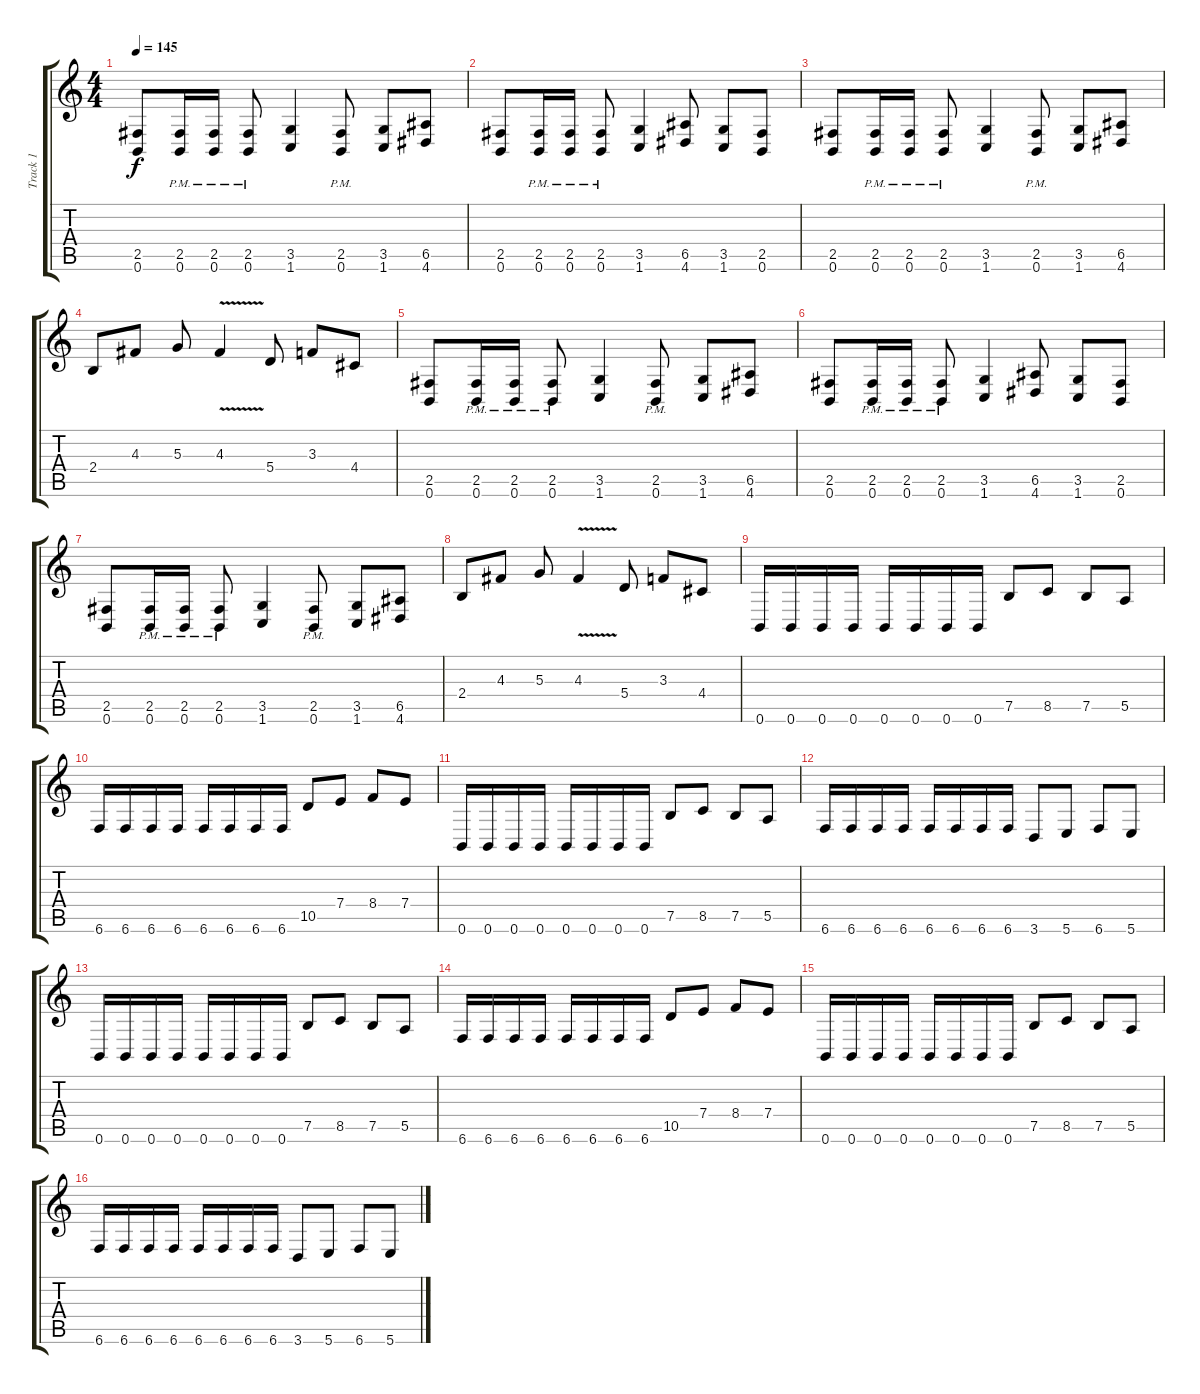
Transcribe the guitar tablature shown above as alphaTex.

\track ("Track 1" "Track 1") {instrument distortionguitar}
\staff {score tabs}
\tuning (B3 Gb3 D3 A2 E2 B1) {hide}
\ts (4 4)
\tempo 145
\clef g2
\ks c
(2.5 0.6).8{dy f instrument distortionguitar} (2.5{pm} 0.6{pm}).16 (2.5{pm} 0.6{pm}).16 (2.5{pm} 0.6{pm}).8 (3.5 1.6).4 (2.5{pm} 0.6{pm}).8 (3.5 1.6).8 (6.5 4.6).8 |
(2.5 0.6).8 (2.5 0.6{pm}).16 (2.5 0.6{pm}).16 (2.5{pm} 0.6{pm}).8 (3.5 1.6).4 (6.5 4.6).8 (3.5 1.6).8 (2.5 0.6).8 |
(2.5 0.6).8 (2.5{pm} 0.6{pm}).16 (2.5{pm} 0.6{pm}).16 (2.5{pm} 0.6{pm}).8 (3.5 1.6).4 (2.5{pm} 0.6{pm}).8 (3.5 1.6).8 (6.5 4.6).8 |
2.4.8 4.3.8 5.3.8 4.3{v}.4 5.4.8 3.3.8 4.4.8 |
(2.5 0.6).8 (2.5{pm} 0.6{pm}).16 (2.5{pm} 0.6{pm}).16 (2.5{pm} 0.6{pm}).8 (3.5 1.6).4 (2.5{pm} 0.6{pm}).8 (3.5 1.6).8 (6.5 4.6).8 |
(2.5 0.6).8 (2.5 0.6{pm}).16 (2.5 0.6{pm}).16 (2.5{pm} 0.6{pm}).8 (3.5 1.6).4 (6.5 4.6).8 (3.5 1.6).8 (2.5 0.6).8 |
(2.5 0.6).8 (2.5{pm} 0.6{pm}).16 (2.5{pm} 0.6{pm}).16 (2.5{pm} 0.6{pm}).8 (3.5 1.6).4 (2.5{pm} 0.6{pm}).8 (3.5 1.6).8 (6.5 4.6).8 |
2.4.8 4.3.8 5.3.8 4.3{v}.4 5.4.8 3.3.8 4.4.8 |
0.6.16 0.6.16 0.6.16 0.6.16 0.6.16 0.6.16 0.6.16 0.6.16 7.5.8 8.5.8 7.5.8 5.5.8 |
6.6.16 6.6.16 6.6.16 6.6.16 6.6.16 6.6.16 6.6.16 6.6.16 10.5.8 7.4.8 8.4.8 7.4.8 |
0.6.16 0.6.16 0.6.16 0.6.16 0.6.16 0.6.16 0.6.16 0.6.16 7.5.8 8.5.8 7.5.8 5.5.8 |
6.6.16 6.6.16 6.6.16 6.6.16 6.6.16 6.6.16 6.6.16 6.6.16 3.6.8 5.6.8 6.6.8 5.6.8 |
0.6.16 0.6.16 0.6.16 0.6.16 0.6.16 0.6.16 0.6.16 0.6.16 7.5.8 8.5.8 7.5.8 5.5.8 |
6.6.16 6.6.16 6.6.16 6.6.16 6.6.16 6.6.16 6.6.16 6.6.16 10.5.8 7.4.8 8.4.8 7.4.8 |
0.6.16 0.6.16 0.6.16 0.6.16 0.6.16 0.6.16 0.6.16 0.6.16 7.5.8 8.5.8 7.5.8 5.5.8 |
6.6.16 6.6.16 6.6.16 6.6.16 6.6.16 6.6.16 6.6.16 6.6.16 3.6.8 5.6.8 6.6.8 5.6.8
